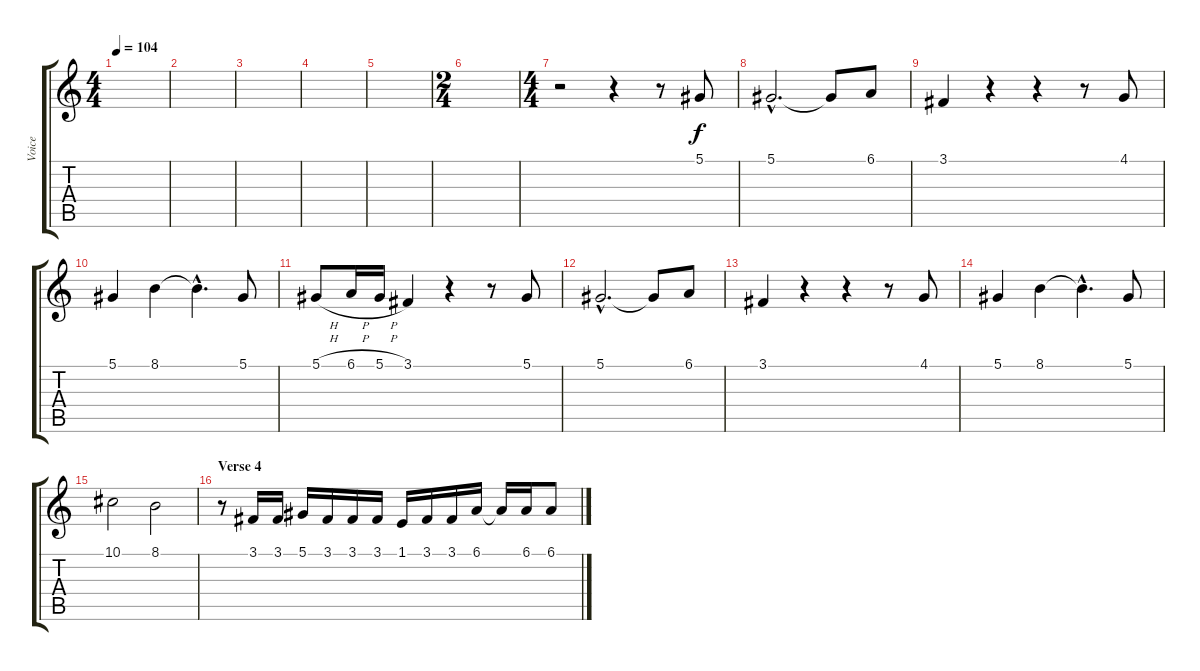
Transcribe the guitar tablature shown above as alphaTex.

\track ("Voice" "Voice") {instrument lead2sawtooth}
\staff {score tabs}
\tuning (Eb4 Bb3 Gb3 Db3 Ab2 Eb2) {hide}
\ts (4 4)
\tempo 104
\clef g2
\ks c
|
|
|
|
|
\ts (2 4)
|
\ts (4 4)
r.2 r.4 r.8 5.1.8 |
5.1{hac}.2{d} 5.1{t}.8 6.1.8 |
3.1.4 r.4 r.4 r.8 4.1.8 |
5.1.4 8.1.4 8.1{hac t}.4{d} 5.1.8 |
5.1{h}.8 6.1{h}.16 5.1{h}.16 3.1.4 r.4 r.8 5.1.8 |
5.1{hac}.2{d} 5.1{t}.8 6.1.8 |
3.1.4 r.4 r.4 r.8 4.1.8 |
5.1.4 8.1.4 8.1{hac t}.4{d} 5.1.8 |
10.1.2 8.1.2 |
\section ("" "Verse 4")
r.8 3.1.16 3.1.16 5.1.16 3.1.16 3.1.16 3.1.16 1.1.16 3.1.16 3.1.16 6.1.16 6.1{t}.16 6.1.16 6.1{ss}.8
